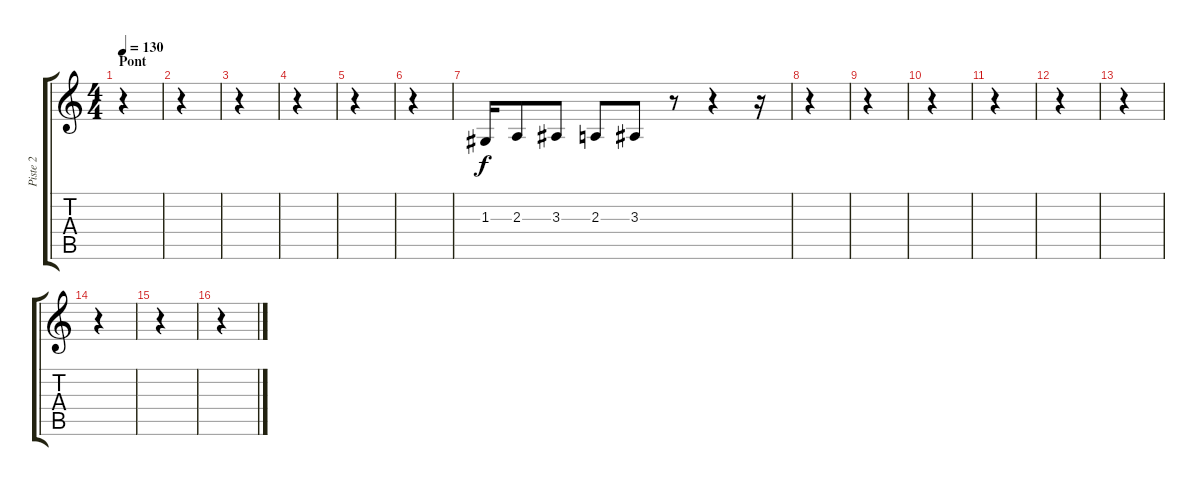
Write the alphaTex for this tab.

\track ("Piste 2" "Piste 2") {instrument tenorsax}
\staff {score tabs}
\tuning (E4 B3 G3 D3 A2 E2) {hide}
\ts (4 4)
\section ("" "Pont")
\tempo 130
\clef g2
\ks c
r.4{dy f} |
r.4 |
r.4 |
r.4 |
r.4 |
r.4 |
1.3.16 2.3.8 3.3.8 2.3.8 3.3.8 r.8 r.4 r.16 |
r.4 |
r.4 |
r.4 |
r.4 |
r.4 |
r.4 |
r.4 |
r.4 |
r.4
